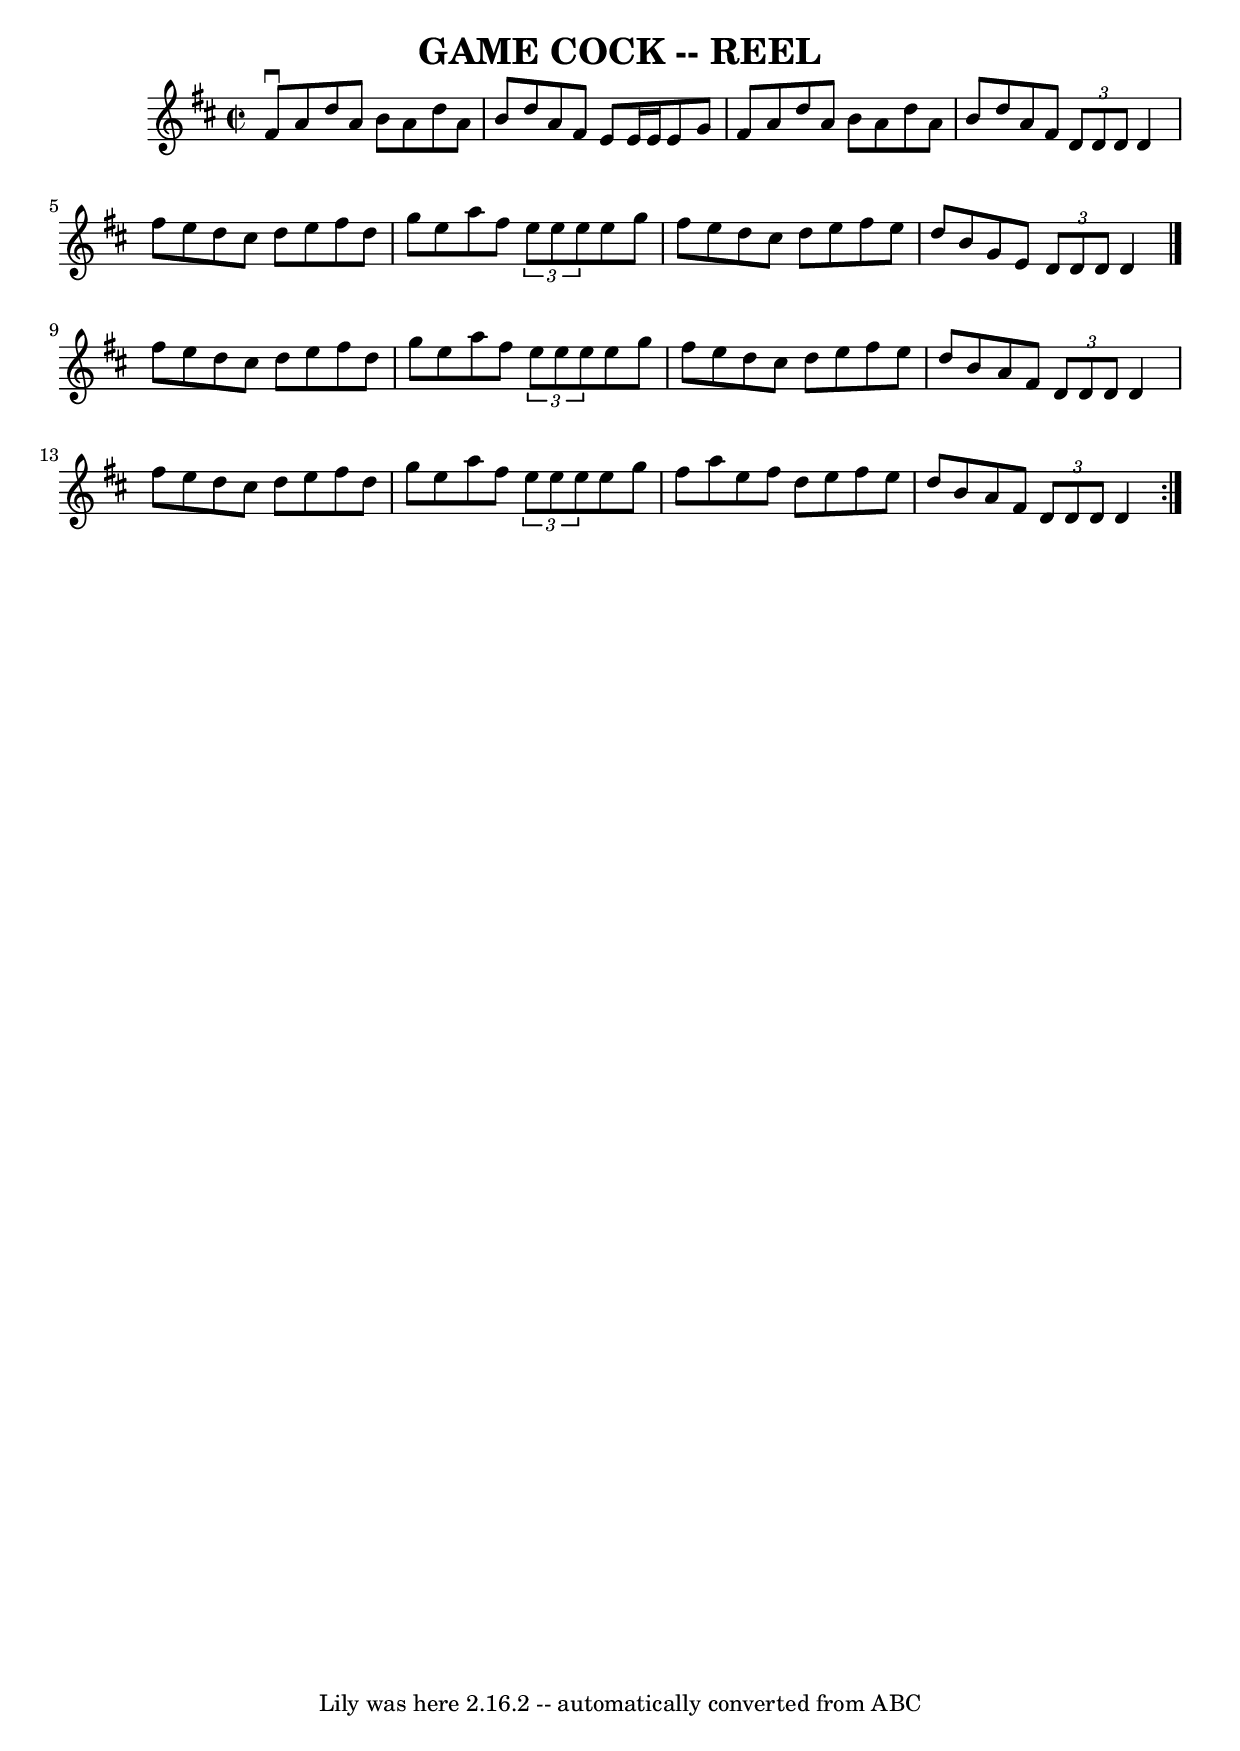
\version "2.7.40"
\include "Mammoth.ily"
\header {
	%% book = "Ryan's Mammoth Collection of Fiddle Tunes"
	crossRefNumber = "1"
	footnotes = ""
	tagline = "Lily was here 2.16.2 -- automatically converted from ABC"
	title = "GAME COCK -- REEL"
}
voicedefault =  {
\set Score.defaultBarType = "empty"

\repeat volta 2 {
\override Staff.TimeSignature #'style = #'C
 \time 2/2 \key d \major fis'8^\downbow a'8 d''8 a'8 b'8 a'8   
 d''8 a'8    |
 b'8 d''8 a'8 fis'8 e'8 e'16 e'16   
 e'8 g'8    |
 fis'8 a'8 d''8 a'8 b'8 a'8 d''8    
a'8    |
 b'8 d''8 a'8 fis'8    \times 2/3 { d'8 d'8    
d'8  } d'4    |
 fis''8 e''8 d''8 cis''8 d''8 e''8   
 fis''8 d''8    |
 g''8 e''8 a''8 fis''8    \times 2/3 {   
e''8 e''8 e''8  } e''8 g''8    |
 fis''8 e''8 d''8    
cis''8 d''8 e''8 fis''8 e''8    |
 d''8 b'8 g'8    
e'8    \times 2/3 { d'8 d'8 d'8  } d'4    \bar "|." fis''8    
e''8 d''8 cis''8 d''8 e''8 fis''8 d''8    |
 g''8    
e''8 a''8 fis''8    \times 2/3 { e''8 e''8 e''8  } e''8 g''8 
   |
 fis''8 e''8 d''8 cis''8 d''8 e''8 fis''8    
e''8    |
 d''8 b'8 a'8 fis'8    \times 2/3 { d'8 d'8    
d'8  } d'4    |
 fis''8 e''8 d''8 cis''8 d''8 e''8   
 fis''8 d''8    |
 g''8 e''8 a''8 fis''8    \times 2/3 {   
e''8 e''8 e''8  } e''8 g''8    |
 fis''8 a''8 e''8    
fis''8 d''8 e''8 fis''8 e''8    |
 d''8 b'8 a'8    
fis'8    \times 2/3 { d'8 d'8 d'8  } d'4    }   
}

\score{
    <<

	\context Staff="default"
	{
	    \voicedefault 
	}

    >>
	\layout {
	}
	\midi {}
}
